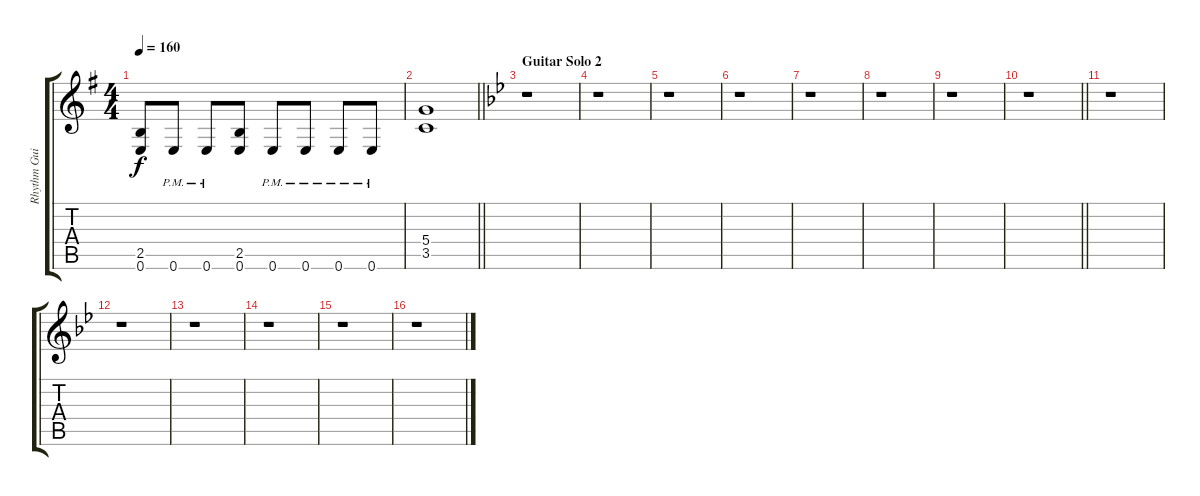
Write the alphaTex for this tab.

\track ("Rhythm Guitar 1: Henrik Juhano" "Rhythm Gui") {instrument distortionguitar}
\staff {score tabs}
\tuning (E4 B3 G3 D3 A2 E2) {hide}
\ts (4 4)
\tempo 160
\clef g2
\ks eminor
(2.5 0.6).8{dy f} 0.6{pm}.8 0.6{pm}.8 (2.5 0.6).8 0.6{pm}.8 0.6{pm}.8 0.6{pm}.8 0.6{pm}.8 |
\barLineRight lightlight
(5.4 3.5).1 |
\section ("" "Guitar Solo 2")
\ks gminor
r.1 |
r.1 |
r.1 |
r.1 |
r.1 |
r.1 |
r.1 |
\barLineRight lightlight
r.1 |
r.1 |
r.1 |
r.1 |
r.1 |
r.1 |
r.1
